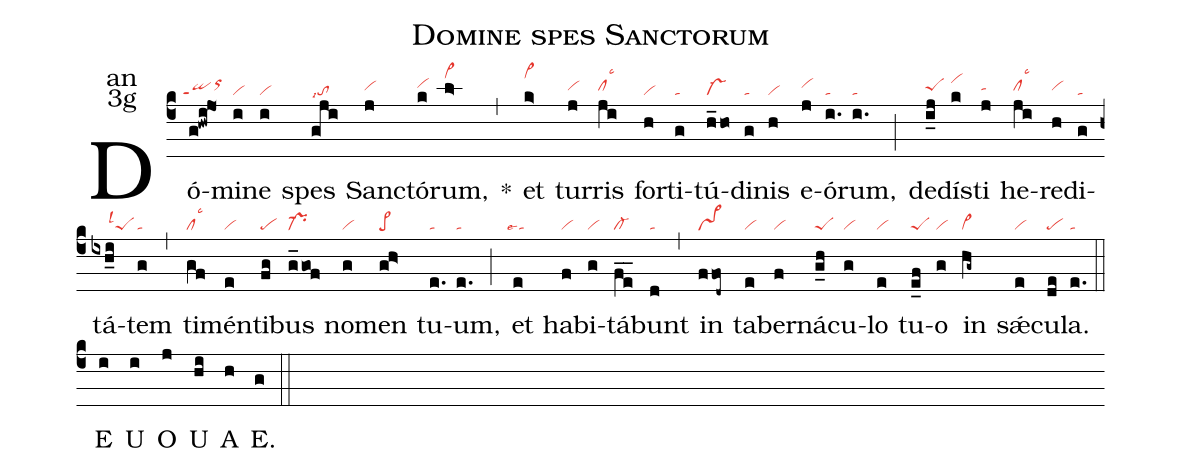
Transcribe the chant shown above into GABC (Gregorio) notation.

name:Domine spes Sanctorum;
office-part:an;
mode:3g;
nabc-lines:1;
%%
(c4) Dó(g!hwi!jo1|``qippt1orhj)mi(i|vi)ne(i|vi) spes(gji|tolsi7) Sanc(j|vihh)tó(k|vihi)rum,(l>|vi>hm) <sp>*</sp>(,) et(k>|vi>hm) tur(j|vihh)ris(ji|clhhlsc3) for(h|vi)ti(g|ta)tú(h_ho|vs-)di(g|ta)nis(h|vi) e(j|vihi)ó(i.|ta)rum,(i.|ta) (;) de(i_j|peShh)dís(k|vihk)ti(j|tahh) he(ji|clhhlsc3)re(h|vihh)di(g|ta)tá(ixh_i|/////peSlsl1)tem(g|ta) (,) ti(gf|cllsc3)mén(e|vi)ti(fg|pe)bus(g_gof|pr-) no(g|vi)men(gh>|pe>) tu(e.|ta)um,(e.|ta) (;) et(e|``talse1) ha(f|vi)bi(g|vi)tá(f_e_|cl-)bunt(d|ta) (,) in(ffod~|vs>) ta(e|vi)ber(f|vi)ná(g_h|peS)cu(g|vi)lo(e|vi) tu(e_f|peS)o(g|vi) in(hg~|vi>) sǽ(e|vi)cu(de|pe)la.(e.|ta) (::)
<eu>E(i) U(i) O(j) U(hi) A(h) E.(g) </eu>(::)
